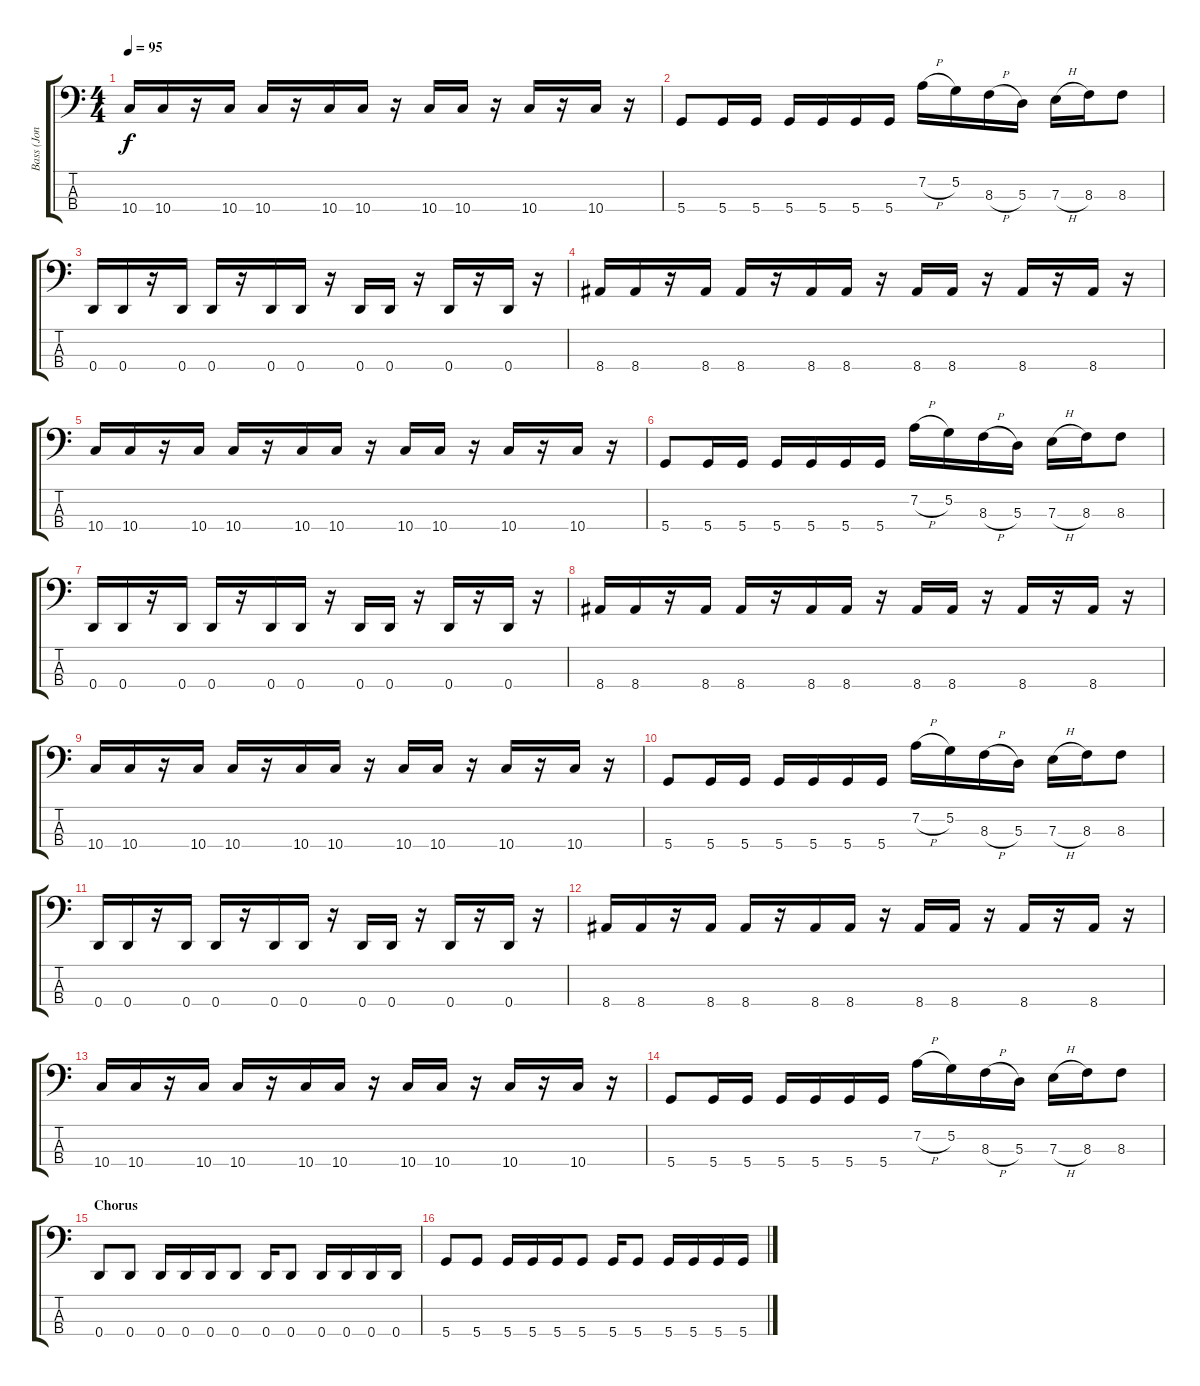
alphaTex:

\track ("Bass (Jon Weisberg)" "Bass (Jon ") {instrument electricbassfinger}
\staff {score tabs}
\tuning (G2 D2 A1 D1) {hide}
\ts (4 4)
\tempo 95
\clef f4
\ks c
10.4.16{dy f} 10.4.16 r.16 10.4.16 10.4.16 r.16 10.4.16 10.4.16 r.16 10.4.16 10.4.16 r.16 10.4.16 r.16 10.4.16 r.16 |
5.4.8 5.4.16 5.4.16 5.4.16 5.4.16 5.4.16 5.4.16 7.2{h}.16 5.2.16 8.3{h}.16 5.3.16 7.3{h}.16 8.3.16 8.3.8 |
0.4.16 0.4.16 r.16 0.4.16 0.4.16 r.16 0.4.16 0.4.16 r.16 0.4.16 0.4.16 r.16 0.4.16 r.16 0.4.16 r.16 |
8.4.16 8.4.16 r.16 8.4.16 8.4.16 r.16 8.4.16 8.4.16 r.16 8.4.16 8.4.16 r.16 8.4.16 r.16 8.4.16 r.16 |
10.4.16 10.4.16 r.16 10.4.16 10.4.16 r.16 10.4.16 10.4.16 r.16 10.4.16 10.4.16 r.16 10.4.16 r.16 10.4.16 r.16 |
5.4.8 5.4.16 5.4.16 5.4.16 5.4.16 5.4.16 5.4.16 7.2{h}.16 5.2.16 8.3{h}.16 5.3.16 7.3{h}.16 8.3.16 8.3.8 |
0.4.16 0.4.16 r.16 0.4.16 0.4.16 r.16 0.4.16 0.4.16 r.16 0.4.16 0.4.16 r.16 0.4.16 r.16 0.4.16 r.16 |
8.4.16 8.4.16 r.16 8.4.16 8.4.16 r.16 8.4.16 8.4.16 r.16 8.4.16 8.4.16 r.16 8.4.16 r.16 8.4.16 r.16 |
10.4.16 10.4.16 r.16 10.4.16 10.4.16 r.16 10.4.16 10.4.16 r.16 10.4.16 10.4.16 r.16 10.4.16 r.16 10.4.16 r.16 |
5.4.8 5.4.16 5.4.16 5.4.16 5.4.16 5.4.16 5.4.16 7.2{h}.16 5.2.16 8.3{h}.16 5.3.16 7.3{h}.16 8.3.16 8.3.8 |
0.4.16 0.4.16 r.16 0.4.16 0.4.16 r.16 0.4.16 0.4.16 r.16 0.4.16 0.4.16 r.16 0.4.16 r.16 0.4.16 r.16 |
8.4.16 8.4.16 r.16 8.4.16 8.4.16 r.16 8.4.16 8.4.16 r.16 8.4.16 8.4.16 r.16 8.4.16 r.16 8.4.16 r.16 |
10.4.16 10.4.16 r.16 10.4.16 10.4.16 r.16 10.4.16 10.4.16 r.16 10.4.16 10.4.16 r.16 10.4.16 r.16 10.4.16 r.16 |
5.4.8 5.4.16 5.4.16 5.4.16 5.4.16 5.4.16 5.4.16 7.2{h}.16 5.2.16 8.3{h}.16 5.3.16 7.3{h}.16 8.3.16 8.3.8 |
\section ("" "Chorus")
0.4.8 0.4.8 0.4.16 0.4.16 0.4.16 0.4.8 0.4.16 0.4.8 0.4.16 0.4.16 0.4.16 0.4.16 |
5.4.8 5.4.8 5.4.16 5.4.16 5.4.16 5.4.8 5.4.16 5.4.8 5.4.16 5.4.16 5.4.16 5.4.16
